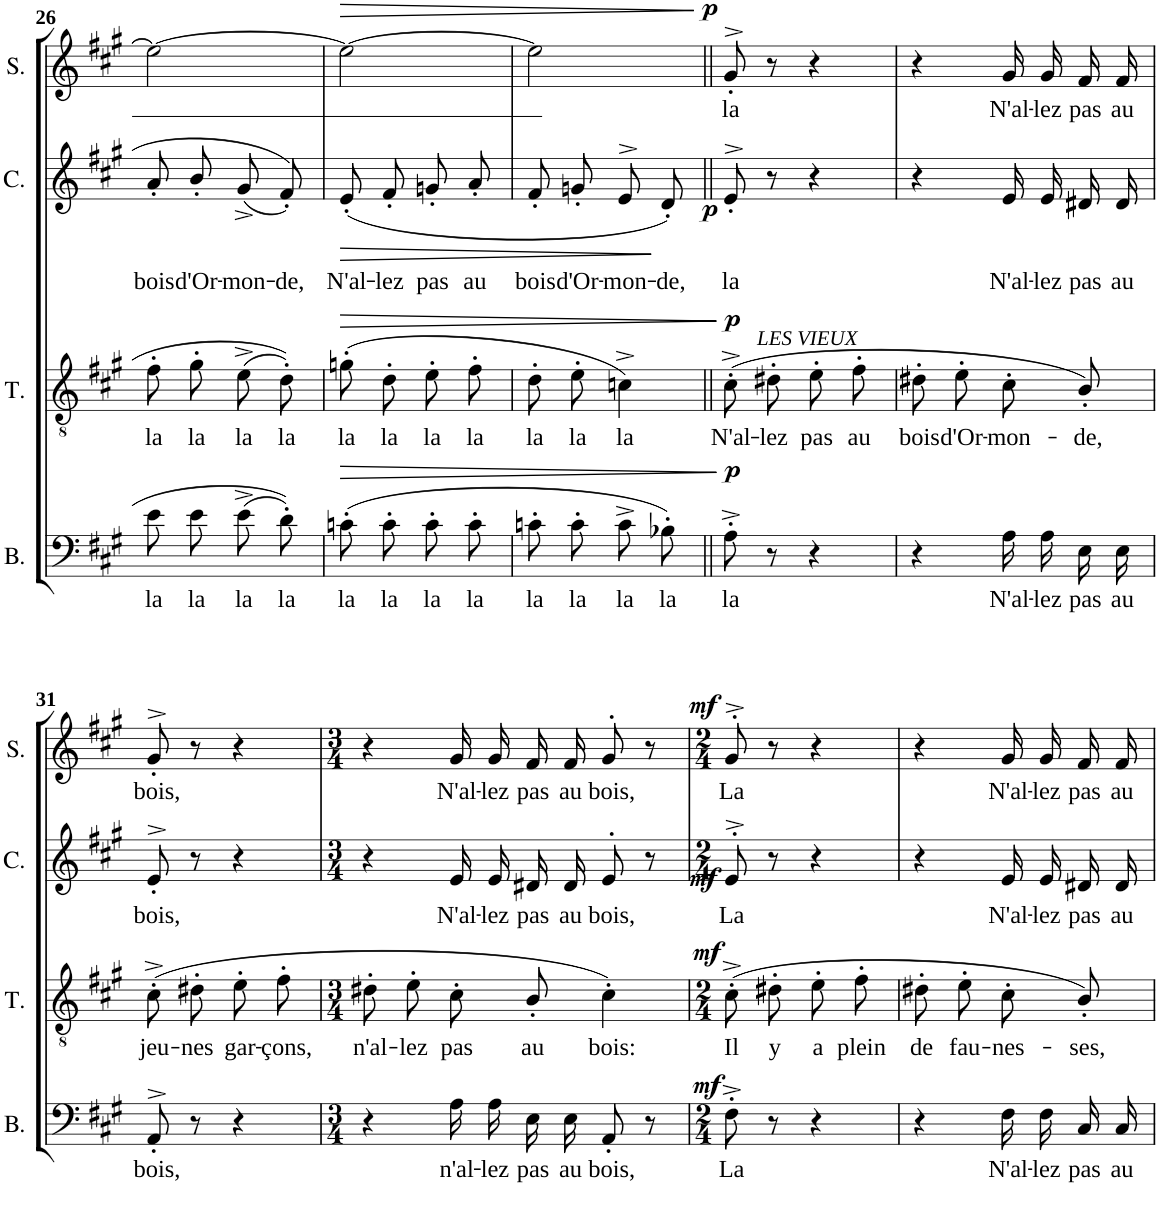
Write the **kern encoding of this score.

**kern	**text	**dynam	**kern	**text	**dynam	**kern	**text	**dynam	**kern	**text	**dynam
*part4	*part4	*part4	*part3	*part3	*part3	*part2	*part2	*part2	*part1	*part1	*part1
*staff4	*staff4	*staff4	*staff3	*staff3	*staff3	*staff2	*staff2	*staff2	*staff1	*staff1	*staff1
*I"Basses	*	*	*I"Tenors	*	*	*I"Contraltos	*	*	*I"Sopranos	*	*
*I'B.	*	*	*I'T.	*	*	*I'C.	*	*	*I'S.	*	*
!!LO:PB:g=z
*clefF4	*	*	*clefGv2	*	*	*clefG2	*	*	*clefG2	*	*
*	*	*	*Trd7c12	*	*	*	*	*	*	*	*
*k[f#c#g#]	*	*	*k[f#c#g#]	*	*	*k[f#c#g#]	*	*	*k[f#c#g#]	*	*
*A:	*	*	*A:	*	*	*A:	*	*	*A:	*	*
*M2/4	*	*	*M2/4	*	*	*M2/4	*	*	*M2/4	*	*
=26	=26	=26	=26	=26	=26	=26	=26	=26	=26	=26	=26
!	!LO:LY:b	!	!	!LO:LY:b	!	!	!LO:LY:b	!	!	!	!
8e\L	la	.	8f#'\L	la	.	8a'/L	bois	.	2ee\_	.	.
!	!LO:LY:b	!	!	!LO:LY:b	!	!	!LO:LY:b	!	!	!	!
8e\J	la	.	8g#'\J	la	.	8b'/J	d'Or-	.	.	.	.
!	!LO:LY:b	!	!	!LO:LY:b	!	!	!LO:LY:b	!	!	!	!
(8e^\L	la	.	(8e^\L	la	.	(8g#^/L	-mon-	.	.	.	.
!	!LO:LY:b	!	!	!LO:LY:b	!	!	!LO:LY:b	!	!	!	!
8d'\J)	la	.	8d'\J)	la	.	8f#'/J)	-de,	.	.	.	.
=27	=27	=27	=27	=27	=27	=27	=27	=27	=27	=27	=27
!	!LO:LY:b	!LO:HP:b	!	!LO:LY:b	!LO:HP:b	!	!LO:LY:b	!LO:HP:b	!	!	!LO:HP:b
(8cn'\L	la	>	(8gn'\L	la	>	(8e'/L	N'al-	>	2ee\_	.	>
!	!LO:LY:b	!	!	!LO:LY:b	!	!	!LO:LY:b	!	!	!	!
8c'\J	la	.	8d'\J	la	.	8f#'/J	-lez	.	.	.	.
!	!LO:LY:b	!	!	!LO:LY:b	!	!	!LO:LY:b	!	!	!	!
8c'\L	la	.	8e'\L	la	.	8gn'/L	pas	.	.	.	.
!	!LO:LY:b	!	!	!LO:LY:b	!	!	!LO:LY:b	!	!	!	!
8c'\J	la	.	8f#'\J	la	.	8a'/J	au	.	.	.	.
=28	=28	=28	=28	=28	=28	=28	=28	=28	=28	=28	=28
!	!LO:LY:b	!	!	!LO:LY:b	!	!	!LO:LY:b	!	!	!	!
8cn'\L	la	.	8d'\L	la	.	8f#'/L	bois	.	2ee\]	.	.
!	!LO:LY:b	!	!	!LO:LY:b	!	!	!LO:LY:b	!	!	!	!
8c'\J	la	.	8e'\J	la	.	8gn'/J	d'Or-	.	.	.	.
!	!LO:LY:b	!	!	!LO:LY:b	!	!	!LO:LY:b	!	!	!	!
8c^\L	la	.	4cn^\)	la	.	8e^>/L	-mon-	.	.	.	.
!	!LO:LY:b	!	!	!	!	!	!LO:LY:b	!	!	!	!
8B-X'\J)	la	.	.	.	.	8d'/J)	-de,	]	.	.	.
.	.	]	.	.	]	.	.	.	.	.	]
=29||	=29||	=29||	=29||	=29||	=29||	=29||	=29||	=29||	=29||	=29||	=29||
!	!	!	!LO:TX:a:i:t=LES VIEUX	!	!	!	!	!	!	!	!
!	!LO:LY:b	!LO:DY:a	!	!LO:LY:b	!LO:DY:a	!	!LO:LY:b	!LO:DY:b	!	!LO:LY:b	!LO:DY:a
8A'^\	la	p	(8c#'^\L	N'al-	p	8e'^>/	la	p	8g#'^>/	la	p
!	!	!	!	!LO:LY:b	!	!	!	!	!	!	!
8r	.	.	8d#X'\J	-lez	.	8r	.	.	8r	.	.
!	!	!	!	!LO:LY:b	!	!	!	!	!	!	!
4r	.	.	8e'\L	pas	.	4r	.	.	4r	.	.
!	!	!	!	!LO:LY:b	!	!	!	!	!	!	!
.	.	.	8f#'\J	au	.	.	.	.	.	.	.
=30	=30	=30	=30	=30	=30	=30	=30	=30	=30	=30	=30
!	!	!	!	!LO:LY:b	!	!	!	!	!	!	!
4r	.	.	8d#X'\L	bois	.	4r	.	.	4r	.	.
!	!	!	!	!LO:LY:b	!	!	!	!	!	!	!
.	.	.	8e'\J	d'Or-	.	.	.	.	.	.	.
!	!LO:LY:b	!	!	!LO:LY:b	!	!	!LO:LY:b	!	!	!LO:LY:b	!
16A\LL	N'al-	.	8c#'\L	-mon-	.	16e/LL	N'al-	.	16g#/LL	N'al-	.
!	!LO:LY:b	!	!	!	!	!	!LO:LY:b	!	!	!LO:LY:b	!
16A\J	-lez	.	.	.	.	16e/J	-lez	.	16g#/J	-lez	.
!	!LO:LY:b	!	!	!LO:LY:b	!	!	!LO:LY:b	!	!	!LO:LY:b	!
16E\L	pas	.	8B'\J)	-de,	.	16d#X/L	pas	.	16f#/L	pas	.
!	!LO:LY:b	!	!	!	!	!	!LO:LY:b	!	!	!LO:LY:b	!
16E\JJ	au	.	.	.	.	16d#/JJ	au	.	16f#/JJ	au	.
!!LO:LB:g=z
=31	=31	=31	=31	=31	=31	=31	=31	=31	=31	=31	=31
!	!LO:LY:b	!	!	!LO:LY:b	!	!	!LO:LY:b	!	!	!LO:LY:b	!
8AA'^>/	bois,	.	(8c#'^\L	jeu-	.	8e'^>/	bois,	.	8g#'^>/	bois,	.
!	!	!	!	!LO:LY:b	!	!	!	!	!	!	!
8r	.	.	8d#X'\J	-nes	.	8r	.	.	8r	.	.
!	!	!	!	!LO:LY:b	!	!	!	!	!	!	!
4r	.	.	8e'\L	gar-	.	4r	.	.	4r	.	.
!	!	!	!	!LO:LY:b	!	!	!	!	!	!	!
.	.	.	8f#'\J	-çons,	.	.	.	.	.	.	.
=32	=32	=32	=32	=32	=32	=32	=32	=32	=32	=32	=32
*M3/4	*	*	*M3/4	*	*	*M3/4	*	*	*M3/4	*	*
!	!	!	!	!LO:LY:b	!	!	!	!	!	!	!
4r	.	.	8d#X'\L	n'al-	.	4r	.	.	4r	.	.
!	!	!	!	!LO:LY:b	!	!	!	!	!	!	!
.	.	.	8e'\J	-lez	.	.	.	.	.	.	.
!	!LO:LY:b	!	!	!LO:LY:b	!	!	!LO:LY:b	!	!	!LO:LY:b	!
16A\LL	n'al-	.	8c#'\L	pas	.	16e/LL	N'al-	.	16g#/LL	N'al-	.
!	!LO:LY:b	!	!	!	!	!	!LO:LY:b	!	!	!LO:LY:b	!
16A\J	-lez	.	.	.	.	16e/J	-lez	.	16g#/J	-lez	.
!	!LO:LY:b	!	!	!LO:LY:b	!	!	!LO:LY:b	!	!	!LO:LY:b	!
16E\L	pas	.	8B'\J	au	.	16d#X/L	pas	.	16f#/L	pas	.
!	!LO:LY:b	!	!	!	!	!	!LO:LY:b	!	!	!LO:LY:b	!
16E\JJ	au	.	.	.	.	16d#/JJ	au	.	16f#/JJ	au	.
!	!LO:LY:b	!	!	!LO:LY:b	!	!	!LO:LY:b	!	!	!LO:LY:b	!
8AA'/	bois,	.	4c#'\)	bois:	.	8e'>/	bois,	.	8g#'>/	bois,	.
8r	.	.	.	.	.	8r	.	.	8r	.	.
=33	=33	=33	=33	=33	=33	=33	=33	=33	=33	=33	=33
*M2/4	*	*	*M2/4	*	*	*M2/4	*	*	*M2/4	*	*
!	!LO:LY:b	!LO:DY:a	!	!LO:LY:b	!LO:DY:a	!	!LO:LY:b	!LO:DY:b	!	!LO:LY:b	!LO:DY:a
8F#'^\	La	mf	(8c#'^\L	Il	mf	8e'>^>/	La	mf	8g#'>^>/	La	mf
!	!	!	!	!LO:LY:b	!	!	!	!	!	!	!
8r	.	.	8d#X'\J	y	.	8r	.	.	8r	.	.
!	!	!	!	!LO:LY:b	!	!	!	!	!	!	!
4r	.	.	8e'\L	a	.	4r	.	.	4r	.	.
!	!	!	!	!LO:LY:b	!	!	!	!	!	!	!
.	.	.	8f#'\J	plein	.	.	.	.	.	.	.
=34	=34	=34	=34	=34	=34	=34	=34	=34	=34	=34	=34
!	!	!	!	!LO:LY:b	!	!	!	!	!	!	!
4r	.	.	8d#X'\L	de	.	4r	.	.	4r	.	.
!	!	!	!	!LO:LY:b	!	!	!	!	!	!	!
.	.	.	8e'\J	fau-	.	.	.	.	.	.	.
!	!LO:LY:b	!	!	!LO:LY:b	!	!	!LO:LY:b	!	!	!LO:LY:b	!
16F#\LL	N'al-	.	8c#'\L	-nes-	.	16e/LL	N'al-	.	16g#/LL	N'al-	.
!	!LO:LY:b	!	!	!	!	!	!LO:LY:b	!	!	!LO:LY:b	!
16F#\J	-lez	.	.	.	.	16e/J	-lez	.	16g#/J	-lez	.
!	!LO:LY:b	!	!	!LO:LY:b	!	!	!LO:LY:b	!	!	!LO:LY:b	!
16C#\L	pas	.	8B'\J)	-ses,	.	16d#X/L	pas	.	16f#/L	pas	.
!	!LO:LY:b	!	!	!	!	!	!LO:LY:b	!	!	!LO:LY:b	!
16C#\JJ	au	.	.	.	.	16d#/JJ	au	.	16f#/JJ	au	.
=	=	=	=	=	=	=	=	=	=	=	=
*-	*-	*-	*-	*-	*-	*-	*-	*-	*-	*-	*-
